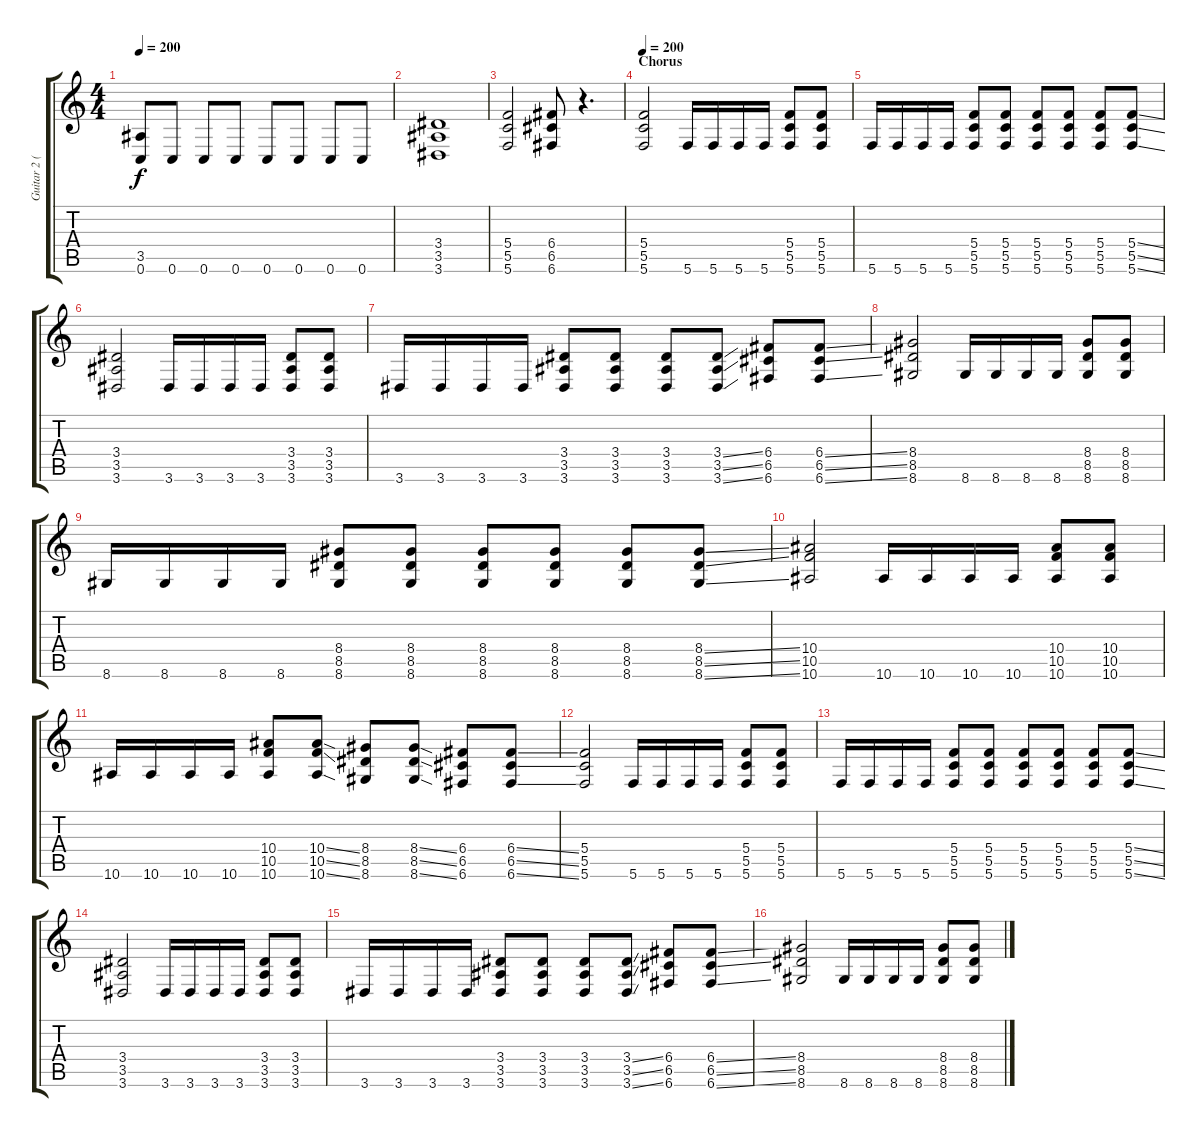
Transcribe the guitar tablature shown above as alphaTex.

\track ("Guitar 2 (Solo Guitar)" "Guitar 2 (") {instrument overdrivenguitar}
\staff {score tabs}
\tuning (D4 A3 F3 C3 G2 C2) {hide}
\ts (4 4)
\tempo 200
\clef g2
\ks c
(3.5{t} 0.6).8{dy f} 0.6.8 0.6.8 0.6.8 0.6.8 0.6.8 0.6.8 0.6.8 |
(3.4 3.5 3.6).1 |
(5.4 5.5 5.6).2 (6.4 6.5 6.6).8 r.4{d} |
\section ("" "Chorus")
\tempo 200
(5.4 5.5 5.6).2 5.6.16 5.6.16 5.6.16 5.6.16 (5.4 5.5 5.6).8 (5.4 5.5 5.6).8 |
5.6.16 5.6.16 5.6.16 5.6.16 (5.4 5.5 5.6).8 (5.4 5.5 5.6).8 (5.4 5.5 5.6).8 (5.4 5.5 5.6).8 (5.4 5.5 5.6).8 (5.4{ss} 5.5{ss} 5.6{ss}).8 |
(3.4 3.5 3.6).2 3.6.16 3.6.16 3.6.16 3.6.16 (3.4 3.5 3.6).8 (3.4 3.5 3.6).8 |
3.6.16 3.6.16 3.6.16 3.6.16 (3.4 3.5 3.6).8 (3.4 3.5 3.6).8 (3.4 3.5 3.6).8 (3.4{ss} 3.5{ss} 3.6{ss}).8 (6.4 6.5 6.6).8 (6.4{ss} 6.5{ss} 6.6{ss}).8 |
(8.4 8.5 8.6).2 8.6.16 8.6.16 8.6.16 8.6.16 (8.4 8.5 8.6).8 (8.4 8.5 8.6).8 |
8.6.16 8.6.16 8.6.16 8.6.16 (8.4 8.5 8.6).8 (8.4 8.5 8.6).8 (8.4 8.5 8.6).8 (8.4 8.5 8.6).8 (8.4 8.5 8.6).8 (8.4{ss} 8.5{ss} 8.6{ss}).8 |
(10.4 10.5 10.6).2 10.6.16 10.6.16 10.6.16 10.6.16 (10.4 10.5 10.6).8 (10.4 10.5 10.6).8 |
10.6.16 10.6.16 10.6.16 10.6.16 (10.4 10.5 10.6).8 (10.4{ss} 10.5{ss} 10.6{ss}).8 (8.4 8.5 8.6).8 (8.4{ss} 8.5{ss} 8.6{ss}).8 (6.4 6.5 6.6).8 (6.4{ss} 6.5{ss} 6.6{ss}).8 |
(5.4 5.5 5.6).2 5.6.16 5.6.16 5.6.16 5.6.16 (5.4 5.5 5.6).8 (5.4 5.5 5.6).8 |
5.6.16 5.6.16 5.6.16 5.6.16 (5.4 5.5 5.6).8 (5.4 5.5 5.6).8 (5.4 5.5 5.6).8 (5.4 5.5 5.6).8 (5.4 5.5 5.6).8 (5.4{ss} 5.5{ss} 5.6{ss}).8 |
(3.4 3.5 3.6).2 3.6.16 3.6.16 3.6.16 3.6.16 (3.4 3.5 3.6).8 (3.4 3.5 3.6).8 |
3.6.16 3.6.16 3.6.16 3.6.16 (3.4 3.5 3.6).8 (3.4 3.5 3.6).8 (3.4 3.5 3.6).8 (3.4{ss} 3.5{ss} 3.6{ss}).8 (6.4 6.5 6.6).8 (6.4{ss} 6.5{ss} 6.6{ss}).8 |
(8.4 8.5 8.6).2 8.6.16 8.6.16 8.6.16 8.6.16 (8.4 8.5 8.6).8 (8.4 8.5 8.6).8
